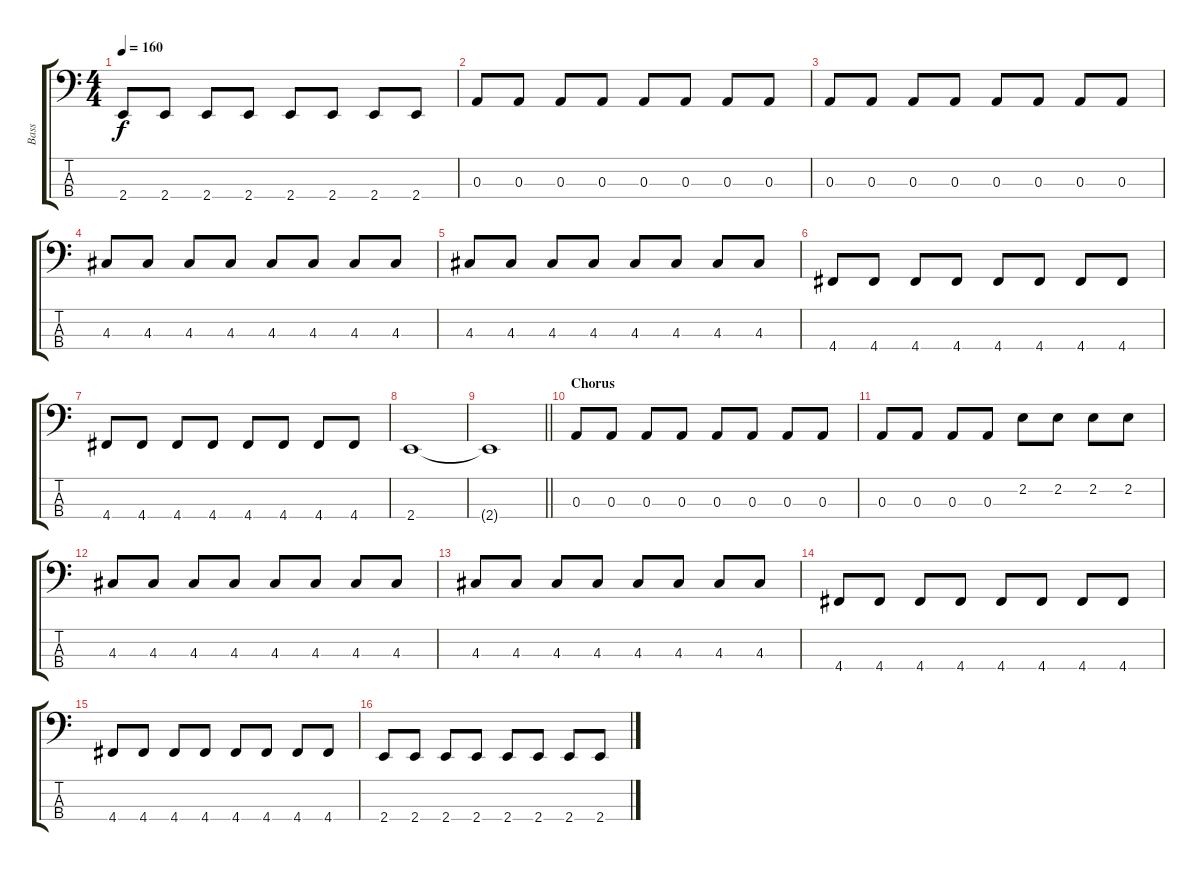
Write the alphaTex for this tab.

\track ("Bass" "Bass") {instrument electricbassfinger}
\staff {score tabs}
\tuning (G2 D2 A1 D1) {hide}
\ts (4 4)
\tempo 160
\clef f4
\ks c
2.4.8{dy f} 2.4.8 2.4.8 2.4.8 2.4.8 2.4.8 2.4.8 2.4.8 |
0.3.8 0.3.8 0.3.8 0.3.8 0.3.8 0.3.8 0.3.8 0.3.8 |
0.3.8 0.3.8 0.3.8 0.3.8 0.3.8 0.3.8 0.3.8 0.3.8 |
4.3.8 4.3.8 4.3.8 4.3.8 4.3.8 4.3.8 4.3.8 4.3.8 |
4.3.8 4.3.8 4.3.8 4.3.8 4.3.8 4.3.8 4.3.8 4.3.8 |
4.4.8 4.4.8 4.4.8 4.4.8 4.4.8 4.4.8 4.4.8 4.4.8 |
4.4.8 4.4.8 4.4.8 4.4.8 4.4.8 4.4.8 4.4.8 4.4.8 |
2.4.1 |
\barLineRight lightlight
2.4{t}.1 |
\section ("" "Chorus")
0.3.8 0.3.8 0.3.8 0.3.8 0.3.8 0.3.8 0.3.8 0.3.8 |
0.3.8 0.3.8 0.3.8 0.3.8 2.2.8 2.2.8 2.2.8 2.2.8 |
4.3.8 4.3.8 4.3.8 4.3.8 4.3.8 4.3.8 4.3.8 4.3.8 |
4.3.8 4.3.8 4.3.8 4.3.8 4.3.8 4.3.8 4.3.8 4.3.8 |
4.4.8 4.4.8 4.4.8 4.4.8 4.4.8 4.4.8 4.4.8 4.4.8 |
4.4.8 4.4.8 4.4.8 4.4.8 4.4.8 4.4.8 4.4.8 4.4.8 |
2.4.8 2.4.8 2.4.8 2.4.8 2.4.8 2.4.8 2.4.8 2.4.8
